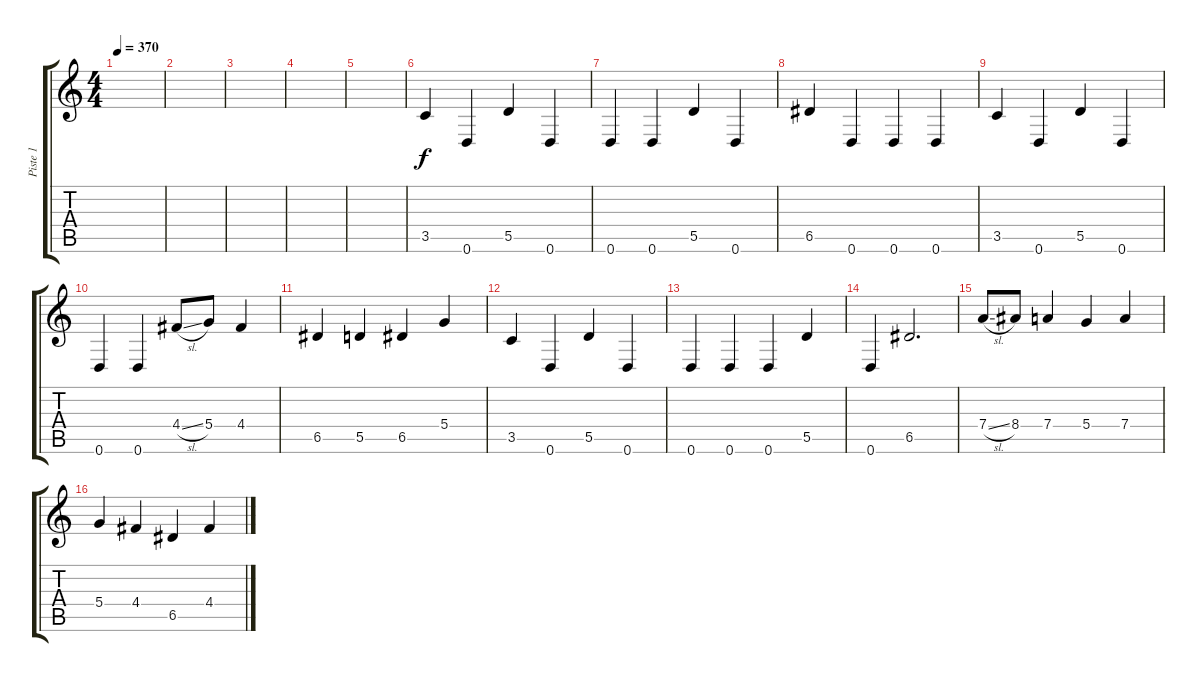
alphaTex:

\track ("Piste 1" "Piste 1") {instrument slapbass2}
\staff {score tabs}
\tuning (E4 B3 G3 D3 A2 D2) {hide}
\ts (4 4)
\tempo 370
\clef g2
\ks c
|
|
|
|
|
3.5.4 0.6.4 5.5.4 0.6.4 |
0.6.4 0.6.4 5.5.4 0.6.4 |
6.5.4 0.6.4 0.6.4 0.6.4 |
3.5.4 0.6.4 5.5.4 0.6.4 |
0.6.4 0.6.4 4.4{sl}.8 5.4.8 4.4.4 |
6.5.4 5.5.4 6.5.4 5.4.4 |
3.5.4 0.6.4 5.5.4 0.6.4 |
0.6.4 0.6.4 0.6.4 5.5.4 |
0.6.4 6.5.2{d} |
7.4{sl}.8 8.4.8 7.4.4 5.4.4 7.4.4 |
5.4.4 4.4.4 6.5.4 4.4.4
